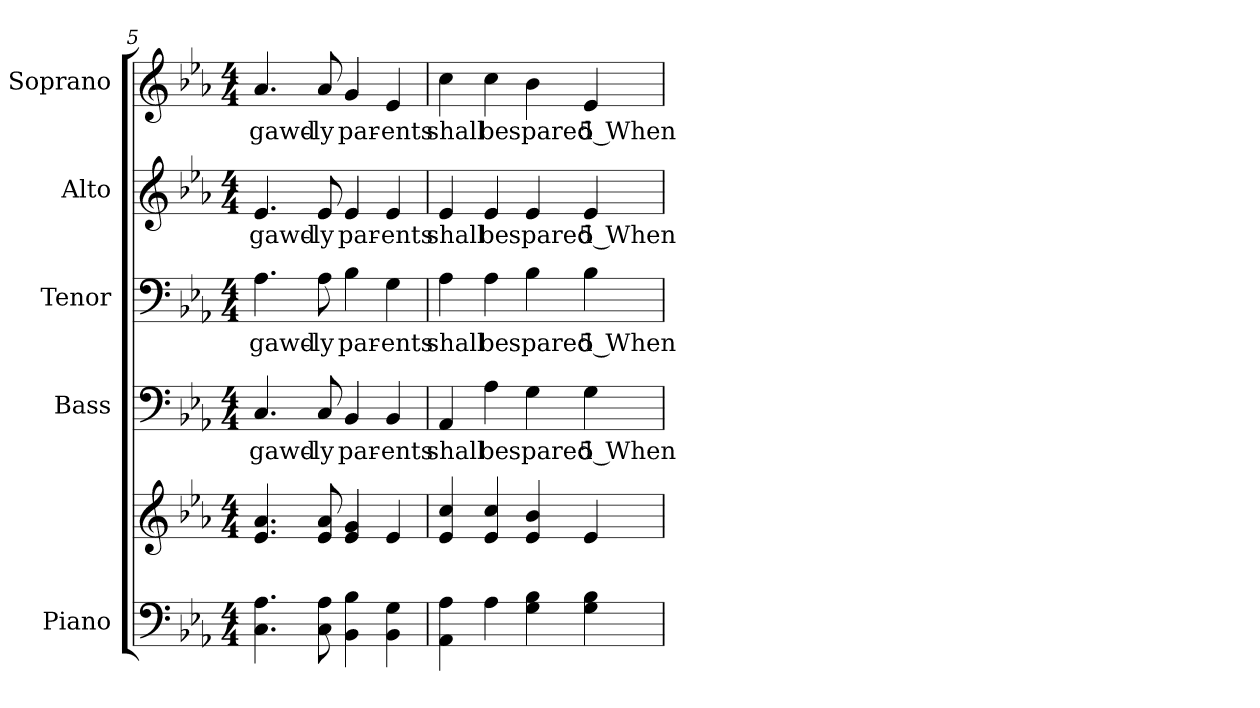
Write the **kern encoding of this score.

**kern	**kern	**kern	**text	**kern	**text	**kern	**text	**kern	**text
*part5	*part5	*part4	*part4	*part3	*part3	*part2	*part2	*part1	*part1
*staff6	*staff5	*staff4	*staff4	*staff3	*staff3	*staff2	*staff2	*staff1	*staff1
*I"Piano	*	*I"Bass	*	*I"Tenor	*	*I"Alto	*	*I"Soprano	*
*I'Pno.	*	*I'B.	*	*I'T.	*	*I'A.	*	*I'S.	*
!!LO:PB:g=z
*clefF4	*clefG2	*clefF4	*	*clefF4	*	*clefG2	*	*clefG2	*
*k[b-e-a-]	*k[b-e-a-]	*k[b-e-a-]	*	*k[b-e-a-]	*	*k[b-e-a-]	*	*k[b-e-a-]	*
*E-:	*E-:	*E-:	*	*E-:	*	*E-:	*	*E-:	*
*M4/4	*M4/4	*M4/4	*	*M4/4	*	*M4/4	*	*M4/4	*
=5	=5	=5	=5	=5	=5	=5	=5	=5	=5
!	!	!	!LO:LY:b:color=#000000	!	!	!	!	!	!
!	!	!	!	!	!LO:LY:b:color=#000000	!	!	!	!
!	!	!	!	!	!	!	!LO:LY:b:color=#000000	!	!
!	!	!	!	!	!	!	!	!	!LO:LY:b:color=#000000
4.Ci\ 4.A-i	4.e-i/ 4.a-i	4.Ci/	gawd-	4.A-i\	gawd-	4.e-i/	gawd-	4.a-i/	gawd-
!	!	!	!LO:LY:b:color=#000000	!	!	!	!	!	!
!	!	!	!	!	!LO:LY:b:color=#000000	!	!	!	!
!	!	!	!	!	!	!	!LO:LY:b:color=#000000	!	!
!	!	!	!	!	!	!	!	!	!LO:LY:b:color=#000000
8Ci\ 8A-i	8e-i/ 8a-i	8Ci/	-ly	8A-i\	-ly	8e-i/	-ly	8a-i/	-ly
!	!	!	!LO:LY:b:color=#000000	!	!	!	!	!	!
!	!	!	!	!	!LO:LY:b:color=#000000	!	!	!	!
!	!	!	!	!	!	!	!LO:LY:b:color=#000000	!	!
!	!	!	!	!	!	!	!	!	!LO:LY:b:color=#000000
4BB-i\ 4B-i	4e-i/ 4gi	4BB-i/	par-	4B-i\	par-	4e-i/	par-	4gi/	par-
!	!	!	!LO:LY:b:color=#000000	!	!	!	!	!	!
!	!	!	!	!	!LO:LY:b:color=#000000	!	!	!	!
!	!	!	!	!	!	!	!LO:LY:b:color=#000000	!	!
!	!	!	!	!	!	!	!	!	!LO:LY:b:color=#000000
4BB-i\ 4Gi	4e-i/	4BB-i/	-ents	4Gi\	-ents	4e-i/	-ents	4e-i/	-ents
=6	=6	=6	=6	=6	=6	=6	=6	=6	=6
!	!	!	!LO:LY:b:color=#000000	!	!	!	!	!	!
!	!	!	!	!	!LO:LY:b:color=#000000	!	!	!	!
!	!	!	!	!	!	!	!LO:LY:b:color=#000000	!	!
!	!	!	!	!	!	!	!	!	!LO:LY:b:color=#000000
4AA-i\ 4A-i	4e-i/ 4cci	4AA-i/	shall	4A-i\	shall	4e-i/	shall	4cci\	shall
!	!	!	!LO:LY:b:color=#000000	!	!	!	!	!	!
!	!	!	!	!	!LO:LY:b:color=#000000	!	!	!	!
!	!	!	!	!	!	!	!LO:LY:b:color=#000000	!	!
!	!	!	!	!	!	!	!	!	!LO:LY:b:color=#000000
4A-i\	4e-i/ 4cci	4A-i\	be	4A-i\	be	4e-i/	be	4cci\	be
!	!	!	!LO:LY:b:color=#000000	!	!	!	!	!	!
!	!	!	!	!	!LO:LY:b:color=#000000	!	!	!	!
!	!	!	!	!	!	!	!LO:LY:b:color=#000000	!	!
!	!	!	!	!	!	!	!	!	!LO:LY:b:color=#000000
4Gi\ 4B-i	4e-i/ 4b-i	4Gi\	spared	4B-i\	spared	4e-i/	spared	4b-i\	spared
!	!	!	!LO:LY:b:color=#000000	!	!	!	!	!	!
!	!	!	!	!	!LO:LY:b:color=#000000	!	!	!	!
!	!	!	!	!	!	!	!LO:LY:b:color=#000000	!	!
!	!	!	!	!	!	!	!	!	!LO:LY:b:color=#000000
4Gi\ 4B-i	4e-i/	4Gi\	5 When	4B-i\	5 When	4e-i/	5 When	4e-i/	5 When
=	=	=	=	=	=	=	=	=	=
*-	*-	*-	*-	*-	*-	*-	*-	*-	*-
